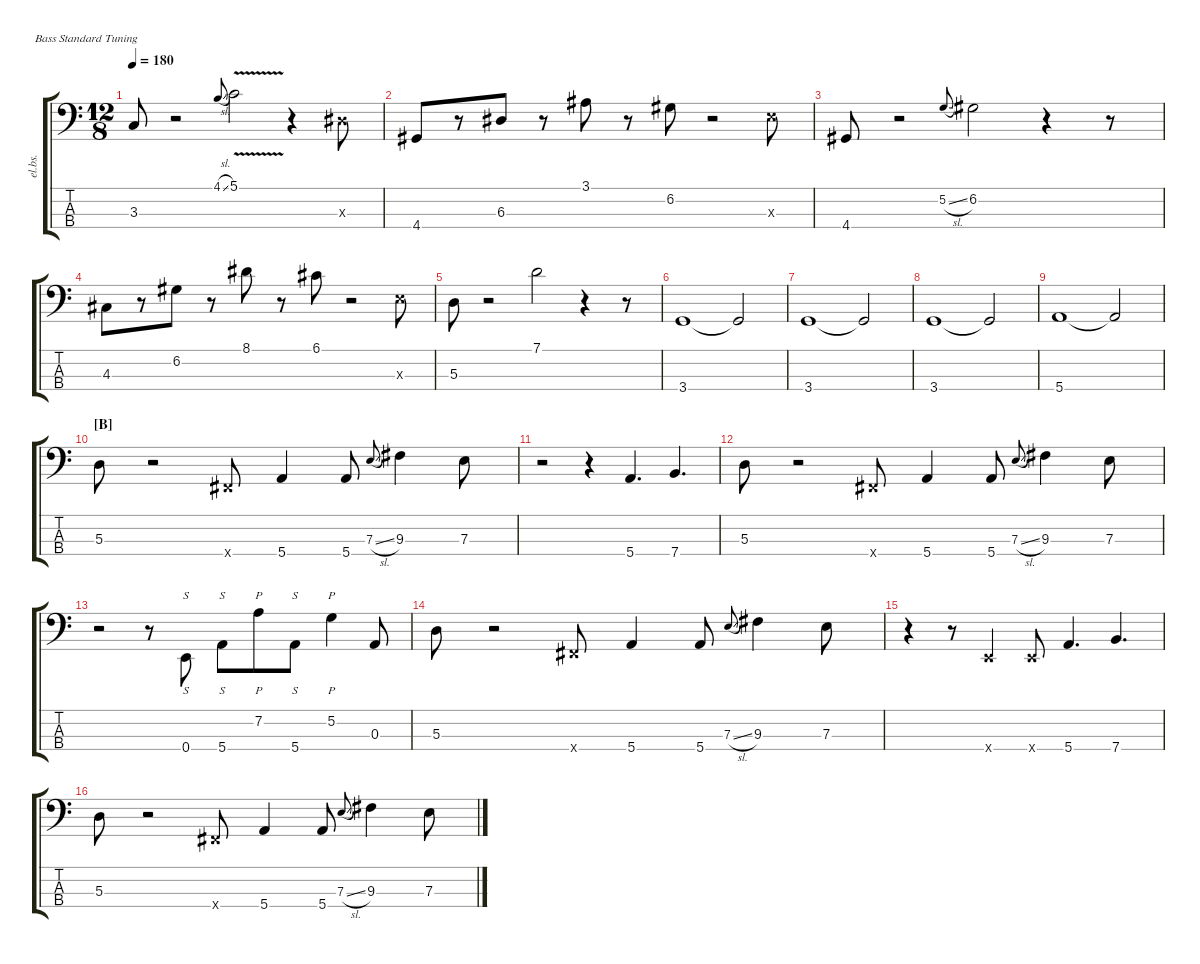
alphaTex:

\defaultSystemsLayout 2
\hideDynamics
\track ("田中章弘" "el.bs.") {defaultSystemsLayout 2 instrument electricbassfinger}
\staff {score tabs}
\tuning (G2 D2 A1 E1)
\ts (12 8)
\tempo 180
\clef f4
\ks c
3.3.8{dy mf beam Up} r.2{beam Down} 4.1{sl}.8{gr onbeat beam Up} 5.1{v}.2{beam Down} r.4{beam Down} 6.3{x acc #}.8{beam Down} |
4.4{acc #}.8{beam Up} r.8{beam Up} 6.3{acc #}.8{beam Up} r.8{beam Down} 3.1{acc #}.8{beam Down} r.8{beam Down} 6.2{acc #}.8{beam Down} r.2{beam Down} 7.3{x}.8{beam Down} |
4.4{acc #}.8{beam Up} r.2{beam Down} 5.2{sl}.8{gr onbeat beam Up} 6.2{acc #}.2{beam Down} r.4{beam Down} r.8{beam Down} |
4.3{acc #}.8{beam Down} r.8{beam Down} 6.2{acc #}.8{beam Down} r.8{beam Down} 8.1{acc #}.8{beam Down} r.8{beam Down} 6.1{acc #}.8{beam Down} r.2{beam Down} 7.3{x}.8{beam Down} |
5.3.8{beam Down} r.2{beam Down} 7.1.2{beam Down} r.4{beam Down} r.8{beam Down} |
3.4.1{beam Up} 3.4{t}.2{beam Up} |
3.4.1{beam Up} 3.4{t}.2{beam Up} |
3.4.1{beam Up} 3.4{t}.2{beam Up} |
5.4.1{beam Up} 5.4{t}.2{beam Up} |
\section ("B" "")
5.3.8{beam Down} r.2{beam Down} 2.4{x acc #}.8{beam Up} 5.4.4{beam Up} 5.4.8{beam Up} 7.3{sl}.8{gr onbeat beam Up} 9.3{acc #}.4{beam Down} 7.3.8{beam Down} |
r.2{beam Down} r.4{beam Down} 5.4.4{d beam Up} 7.4.4{d beam Up} |
5.3.8{beam Down} r.2{beam Down} 2.4{x acc #}.8{beam Up} 5.4.4{beam Up} 5.4.8{beam Up} 7.3{sl}.8{gr onbeat beam Up} 9.3{acc #}.4{beam Down} 7.3.8{beam Down} |
r.2{beam Down} r.8{beam Down} 0.4.8{s beam Up} 5.4.8{s beam Down} 7.2.8{p beam Down} 5.4.8{s beam Down} 5.2.4{p beam Down} 0.3.8{beam Up} |
5.3.8{beam Down} r.2{beam Down} 2.4{x acc #}.8{beam Up} 5.4.4{beam Up} 5.4.8{beam Up} 7.3{sl}.8{gr onbeat beam Up} 9.3{acc #}.4{beam Down} 7.3.8{beam Down} |
r.4{beam Down} r.8{beam Down} 0.4{x}.4{beam Up} 0.4{x}.8{beam Up} 5.4.4{d beam Up} 7.4.4{d beam Up} |
5.3.8{beam Down} r.2{beam Down} 2.4{x acc #}.8{beam Up} 5.4.4{beam Up} 5.4.8{beam Up} 7.3{sl}.8{gr onbeat beam Up} 9.3{acc #}.4{beam Down} 7.3.8{beam Down}
